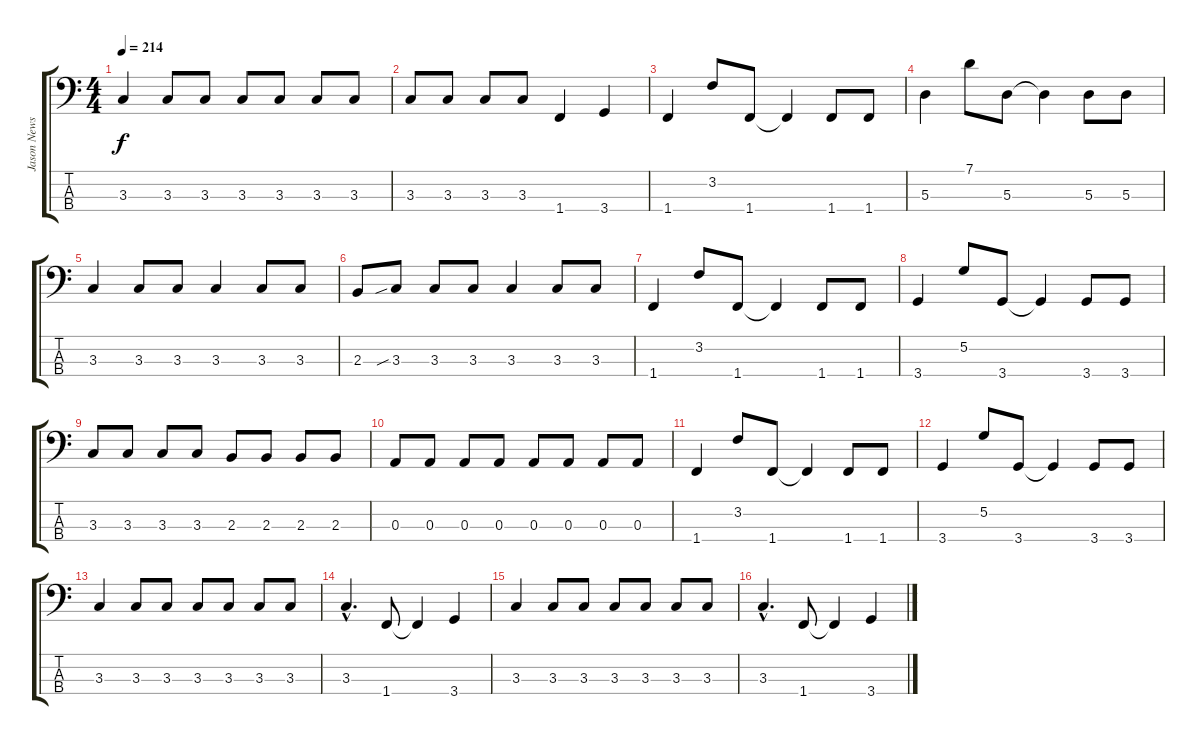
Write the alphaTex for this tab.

\track ("Jason Newsted" "Jason News") {instrument electricbassfinger}
\staff {score tabs}
\tuning (G2 D2 A1 E1) {hide}
\ts (4 4)
\tempo 214
\clef f4
\ks c
3.3.4{dy f} 3.3.8 3.3.8 3.3.8 3.3.8 3.3.8 3.3.8 |
3.3.8 3.3.8 3.3.8 3.3.8 1.4.4 3.4.4 |
1.4.4 3.2.8 1.4.8 1.4{t}.4 1.4.8 1.4.8 |
5.3.4 7.1.8 5.3.8 5.3{t}.4 5.3.8 5.3.8 |
3.3.4 3.3.8 3.3.8 3.3.4 3.3.8 3.3.8 |
2.3.8 3.3{sib}.8 3.3.8 3.3.8 3.3.4 3.3.8 3.3.8 |
1.4.4 3.2.8 1.4.8 1.4{t}.4 1.4.8 1.4.8 |
3.4.4 5.2.8 3.4.8 3.4{t}.4 3.4.8 3.4.8 |
3.3.8 3.3.8 3.3.8 3.3.8 2.3.8 2.3.8 2.3.8 2.3.8 |
0.3.8 0.3.8 0.3.8 0.3.8 0.3.8 0.3.8 0.3.8 0.3.8 |
1.4.4 3.2.8 1.4.8 1.4{t}.4 1.4.8 1.4.8 |
3.4.4 5.2.8 3.4.8 3.4{t}.4 3.4.8 3.4.8 |
3.3.4 3.3.8 3.3.8 3.3.8 3.3.8 3.3.8 3.3.8 |
3.3{hac}.4{d} 1.4.8 1.4{t}.4 3.4.4 |
3.3.4 3.3.8 3.3.8 3.3.8 3.3.8 3.3.8 3.3.8 |
3.3{hac}.4{d} 1.4.8 1.4{t}.4 3.4.4
